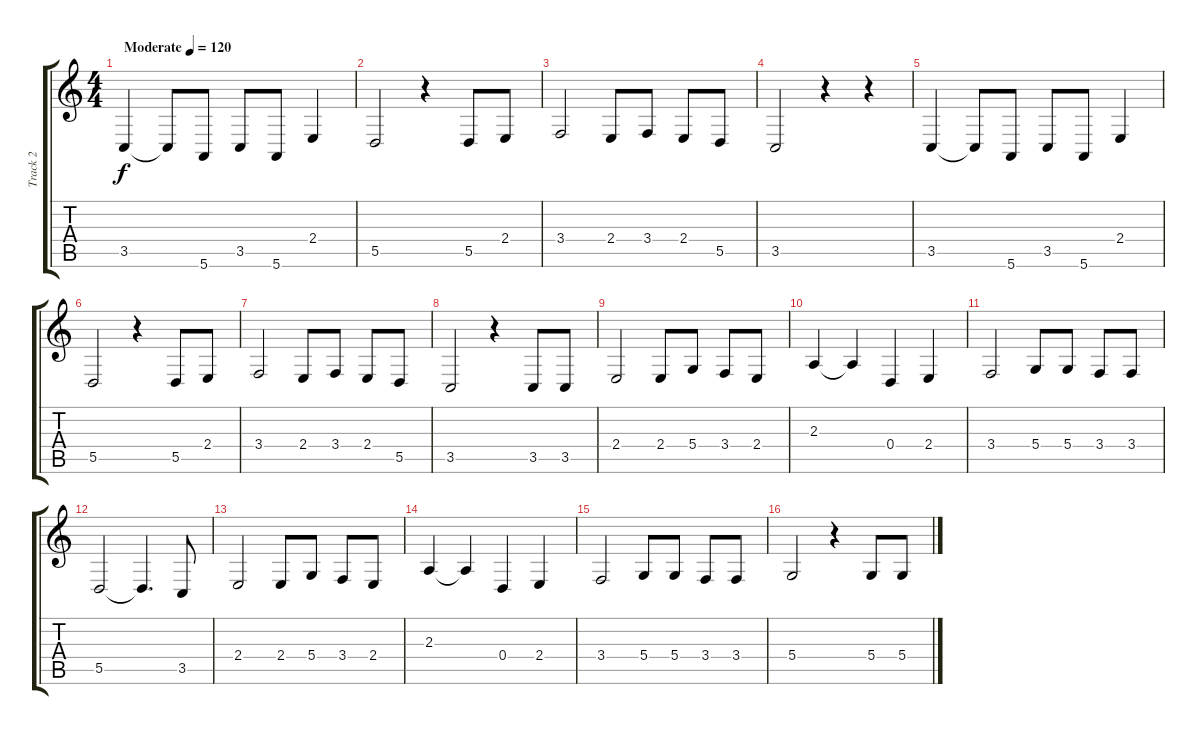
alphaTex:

\track ("Track 2" "Track 2") {instrument oboe}
\staff {score tabs}
\tuning (E4 B3 G3 D3 A2 E2) {hide}
\ts (4 4)
\tempo (120 "Moderate")
\clef g2
\ks c
3.5.4{dy f instrument oboe} 3.5{t}.8 5.6.8 3.5.8 5.6.8 2.4.4 |
5.5.2 r.4 5.5.8 2.4.8 |
3.4.2 2.4.8 3.4.8 2.4.8 5.5.8 |
3.5.2 r.4 r.4 |
3.5.4 3.5{t}.8 5.6.8 3.5.8 5.6.8 2.4.4 |
5.5.2 r.4 5.5.8 2.4.8 |
3.4.2 2.4.8 3.4.8 2.4.8 5.5.8 |
3.5.2 r.4 3.5.8 3.5.8 |
2.4.2 2.4.8 5.4.8 3.4.8 2.4.8 |
2.3.4 2.3{t}.4 0.4.4 2.4.4 |
3.4.2 5.4.8 5.4.8 3.4.8 3.4.8 |
5.5.2 5.5{t}.4{d} 3.5.8 |
2.4.2 2.4.8 5.4.8 3.4.8 2.4.8 |
2.3.4 2.3{t}.4 0.4.4 2.4.4 |
3.4.2 5.4.8 5.4.8 3.4.8 3.4.8 |
5.4.2 r.4 5.4.8 5.4.8
